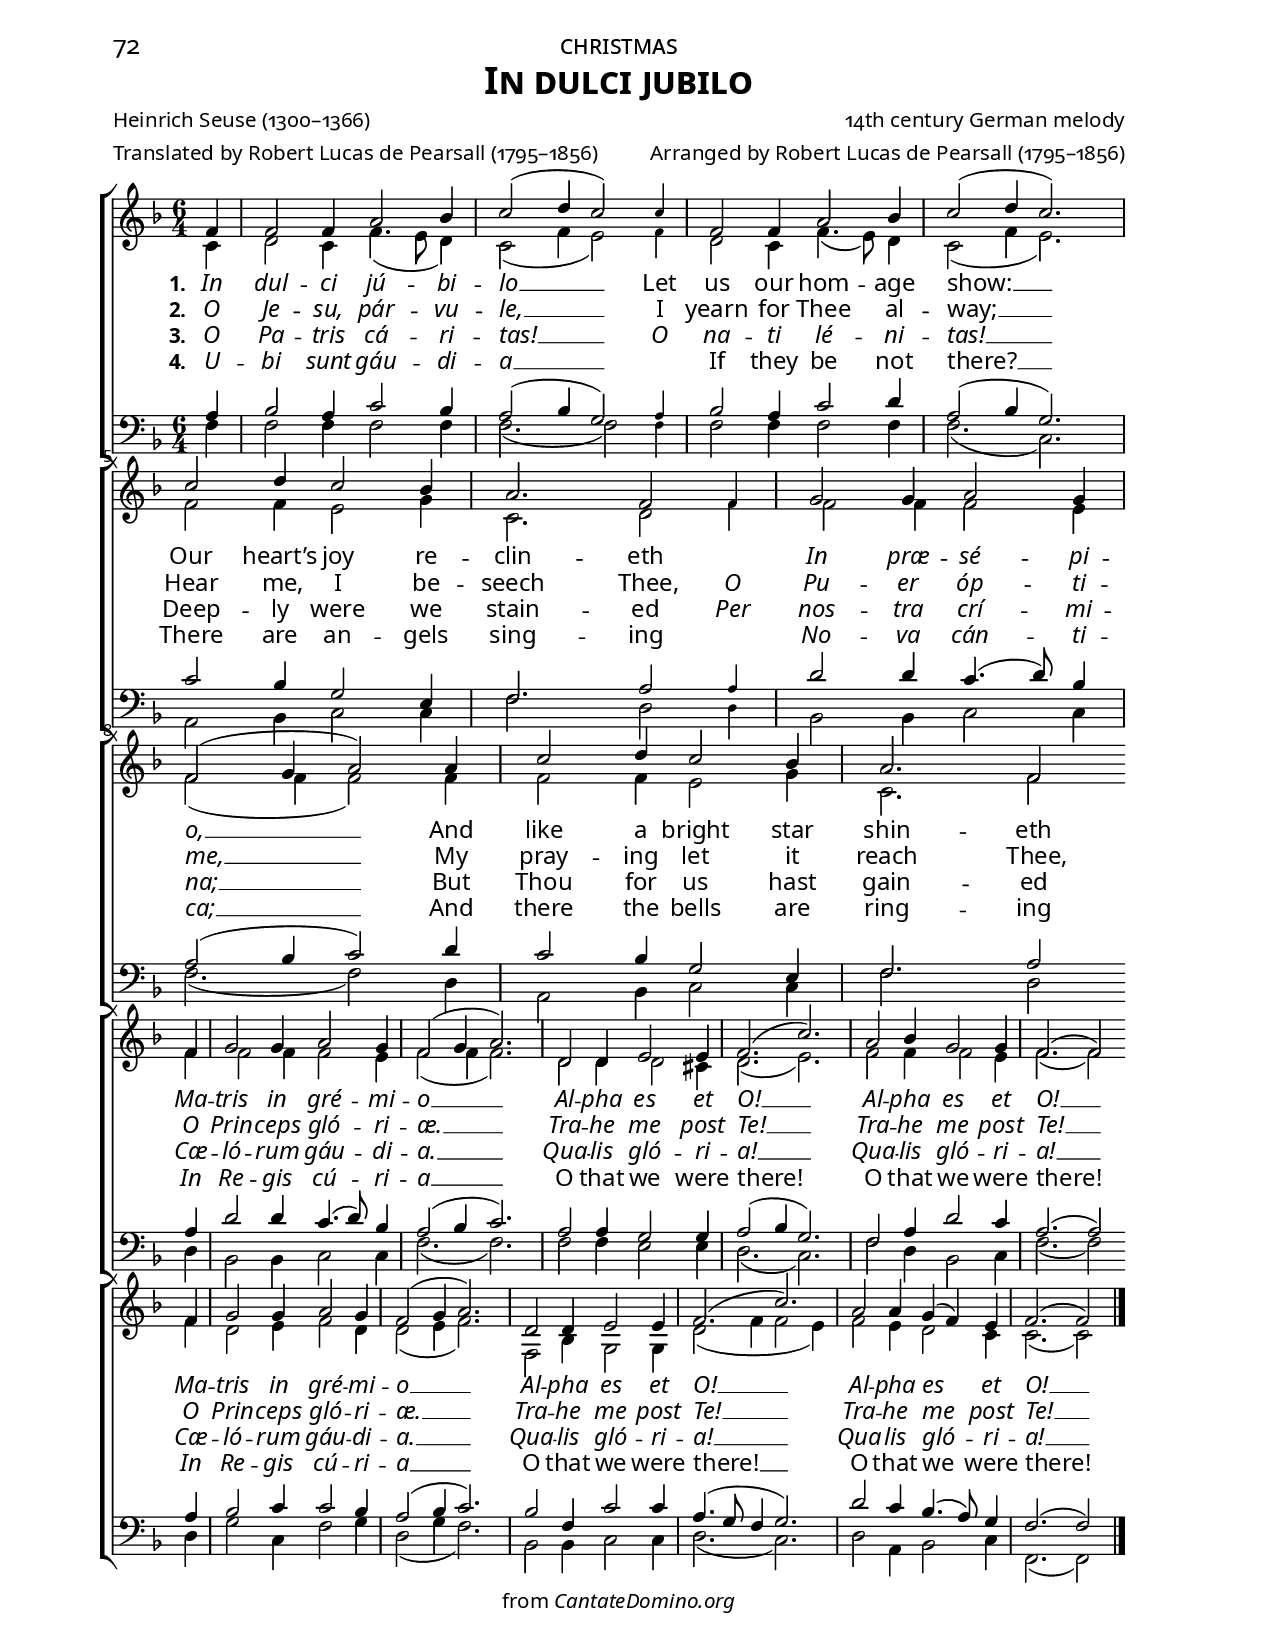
\version "2.24.0"
\include "util.ly"
\header {
  title = \markup{\override #'(font-name . "Garamond Premier Pro Semibold"){ \abs-fontsize #18 \smallCapsOldStyle"In dulci jubilo"}}
  poet = \markup\oldStyleNum"Heinrich Seuse (1300–1366)"
  meter = \markup\oldStyleNum"Translated by Robert Lucas de Pearsall (1795–1856)"
  composer = \markup\oldStyleNum"14th century German melody"
  arranger = \markup\oldStyleNum"Arranged by Robert Lucas de Pearsall (1795–1856)"
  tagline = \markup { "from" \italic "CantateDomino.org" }
}
\paper {
  %print-all-headers = ##t
  paper-height = 11\in
  paper-width = 8.5\in
  indent = 0\in
  %system-system-spacing = #'((basic-distance . 10) (padding . 0))
  system-system-spacing =
    #'((basic-distance . 0)
       (minimum-distance . 0)
       (padding . -5)
       (stretchability . 100))
  ragged-last-bottom = ##f
  ragged-bottom = ##f
  two-sided = ##t
  inner-margin = 1\in
  outer-margin = 0.75\in
  top-margin = 0.26\in
  bottom-margin = 0.25\in
  first-page-number = #072
  print-first-page-number = ##t
  headerLine = \markup{\override #'(font-name . "Garamond Premier Pro") \smallCapsOldStyle"christmas"}
  oddHeaderMarkup = \markup\fill-line{
     \override #'(font-name . "Garamond Premier Pro")\abs-fontsize #12.5
     \combine 
        \fill-line{"" \if \should-print-page-number
        \oldStylePageNum""
        }
        \fill-line{\headerLine}
  }
  evenHeaderMarkup = \markup {
     \override #'(font-name . "Garamond Premier Pro")\abs-fontsize #12.5
     \combine
        \if \should-print-page-number
        \oldStylePageNum""
        \fill-line{\headerLine}
  }
}
#(set-global-staff-size 18) \paper{ #(define fonts (make-pango-font-tree "Garamond Premier Pro" "Garamond Premier Pro" "Garamond Premier Pro" (/ 18 20))) }
global = {
  \key f \major
  \time 6/4
}

sopMusic = \relative c' {
  \partial 4 f4 |
  f2 f4 a2 bes4 |
  c2( d4 c2) \teeny c4 \normalsize |
  f,2 f4 a2 bes4 |
  c2( d4 c2.) | \break

  c2 d4 c2 bes4 |
  a2. f2 \teeny f4 \normalsize |
  g2 g4 a2 g4 |
  f2( g4 a2) a4 |
  c2 d4 c2 bes4 |
  a2. f2 \bar""\break f4 |

  g2 g4 a2 g4 |
  f2( g4 a2.) |
  d,2 d4 e2 e4 |
  f2.( c'2.) |
  a2 bes4 g2 g4 |
  f2.( f2) \bar""\break f4 |
  
  g2 g4 a2 g4 |
  f2( g4 a2.) |
  d,2 d4 e2 e4 |
  f2.( c'2.) |
  a2 a4 g4( f) e4 |
  \partial 4*5 f2.( f2) \bar "|."

}
sopWords = \lyricmode {
  
}

altoMusic = \relative c' {
  \partial 4 c4 |
  d2 c4 f4.( e8 d4) |
  c2( f4 e2) \teeny f4 \normalsize |
  d2 c4 f4.( e8) d4 |
  c2( f4 e2.) |

  f2 f4 e2 g4 |
  c,2. d2 \teeny f4 \normalsize |
  f2 f4 f2 e4 |
  f2( f4 f2) f4 |
  f2 f4 e2 g4 |
  c,2. f2 f4 |

  f2 f4 f2 e4 |
  f2( f4 f2.) |
  d2 d4 d2 cis4 |
  d2.( e2.) |
  f2 f4 f2 e4 |
  f2.( f2) f4 |

  d2 e4 f2 d4 |
  d2( e4 f2.) |
  f,2 bes4 g2 g4 |
  d'2( f4 f2 e4) |
  f2 e4 d2 c4 |
  \partial 4*5 c2.( c2)

}
altoWords = \lyricmode {
  \dropLyricsV
  \set stanza = #"1. "
  \markup\italic In \markup\italic dul -- \markup\italic ci \markup\italic jú -- \markup\italic bi -- \markup\italic lo __ Let us our hom -- age show: __
  Our heart’s joy re -- clin -- eth "" \markup\italic In \markup\italic præ -- \markup\italic sé -- \markup\italic pi -- \markup\italic o, __
  And like a bright star shin -- eth
  \markup\italic Ma -- \markup\italic tris \markup\italic in \markup\italic gré -- \markup\italic mi -- \markup\italic o __
  \markup\italic Al -- \markup\italic pha \markup\italic es \markup\italic et \markup\italic O! __
  \markup\italic Al -- \markup\italic pha \markup\italic es \markup\italic et \markup\italic O! __

  \markup\italic Ma -- \markup\italic tris \markup\italic in \markup\italic gré -- \markup\italic mi -- \markup\italic o __
  \markup\italic Al -- \markup\italic pha \markup\italic es \markup\italic et \markup\italic O! __
  \markup\italic Al -- \markup\italic pha \markup\italic es \markup\italic et \markup\italic O! __
}
altoWordsII = \lyricmode {
  \dropLyricsV
  \set stanza = #"2. "
  \markup\italic O \markup\italic Je -- \markup\italic su, \markup\italic pár -- \markup\italic vu -- \markup\italic le, __
  I yearn for Thee al -- way; __
  Hear me, I be -- seech Thee,
  \markup\italic O \markup\italic Pu -- \markup\italic er \markup\italic óp -- \markup\italic ti -- \markup\italic me, __
  My pray -- ing let it reach Thee,
  \markup\italic O \markup\italic Prin -- \markup\italic ceps \markup\italic gló -- \markup\italic ri -- \markup\italic æ. __
  \markup\italic Tra -- \markup\italic he \markup\italic me \markup\italic post \markup\italic Te! __
  \markup\italic Tra -- \markup\italic he \markup\italic me \markup\italic post \markup\italic Te! __
  \markup\italic O \markup\italic Prin -- \markup\italic ceps \markup\italic gló -- \markup\italic ri -- \markup\italic æ. __
  \markup\italic Tra -- \markup\italic he \markup\italic me \markup\italic post \markup\italic Te! __
  \markup\italic Tra -- \markup\italic he \markup\italic me \markup\italic post \markup\italic Te! __
}
altoWordsIII = \lyricmode {
  \dropLyricsV
  \set stanza = #"3. "
  \markup\italic O \markup\italic Pa -- \markup\italic tris \markup\italic cá -- \markup\italic ri -- \markup\italic tas! __
  \markup\italic O \markup\italic na -- \markup\italic ti \markup\italic lé -- \markup\italic ni -- \markup\italic tas! __
  Deep -- ly were we stain -- ed
  \markup\italic Per \markup\italic nos -- \markup\italic tra \markup\italic crí -- \markup\italic mi -- \markup\italic na; __
  But Thou for us hast gain -- ed
  \markup\italic Cæ -- \markup\italic ló -- \markup\italic rum \markup\italic gáu -- \markup\italic di -- \markup\italic a. __
    \markup\italic Qua -- \markup\italic lis \markup\italic gló -- \markup\italic ri -- \markup\italic a! __
    \markup\italic Qua -- \markup\italic lis \markup\italic gló -- \markup\italic ri -- \markup\italic a! __
  \markup\italic Cæ -- \markup\italic ló -- \markup\italic rum \markup\italic gáu -- \markup\italic di -- \markup\italic a. __
    \markup\italic Qua -- \markup\italic lis \markup\italic gló -- \markup\italic ri -- \markup\italic a! __
    \markup\italic Qua -- \markup\italic lis \markup\italic gló -- \markup\italic ri -- \markup\italic a! __
}
altoWordsIV = \lyricmode {
  \dropLyricsV
  \set stanza = #"4. "
  \markup\italic U -- \markup\italic bi \markup\italic sunt \markup\italic gáu -- \markup\italic di -- \markup\italic a __
  "" If they be not there? __
  There are an -- gels sing -- ing ""
  \markup\italic No -- \markup\italic va \markup\italic cán -- \markup\italic ti -- \markup\italic ca; __
  And there the bells are ring -- ing
  \markup\italic In \markup\italic Re -- \markup\italic gis \markup\italic cú -- \markup\italic ri -- \markup\italic a __
  O that we were there! O that we were there!
  \markup\italic In \markup\italic Re -- \markup\italic gis \markup\italic cú -- \markup\italic ri -- \markup\italic a __
  O that we were there! __ O that we were there!
}

tenorMusic = \relative c' {
  \partial 4 a4 |
  bes2 a4 c2 bes4 |
  a2( bes4 g2) \teeny a4 \normalsize |
  bes2 a4 c2 d4 |
  a2( bes4 g2.) |

  c2 bes4 g2 e4 |
  f2. a2 \teeny a4 \normalsize |
  d2 d4 c4.( d8) bes4 |
  a2( bes4 c2) d4 |
  c2 bes4 g2 e4 |
  f2. a2 a4 |

  d2 d4 c4.( d8) bes4 |
  a2( bes4 c2.) |
  a2 a4 g2 g4 |
  a2( bes4 g2.) |
  f2 a4 d2 c4 |
  a2.( a2) a4 |

  bes2 c4 c2 bes4 |
  a2( bes4 c2.) |
  bes2 f4 c'2 c4 |
  a4.( g8 f4 g2.) |
  d'2 c4 bes4.( a8) g4 |
  \partial 4*5 f2.( f2)
}
tenorWords = \lyricmode {

}

bassMusic = \relative c {
  \partial 4 f4 |
  f2 f4 f2 f4 |
  f2.( f2) \teeny f4 \normalsize |
  f2 f4 f2 f4 |
  f2.( c2.) |

  a2 bes4 c2 c4 |
  f2. d2 \teeny d4 \normalsize |
  bes2 bes4 c2 c4 |
  f2.( f2) d4 |
  a2 bes4 c2 c4 |
  f2. d2 d4 |

  bes2 bes4 c2 c4 |
  f2.( f2.) |
  f2 f4 e2 e4 |
  d2.( c2.) |
  f2 d4 bes2 c4 |
  f2.( f2) d4 |

  g2 c,4 f2 g4 |
  d2( g4 f2.) |
  bes,2 bes4 c2 c4 |
  d2.( c2.) |
  d2 a4 bes2 c4 |
  \partial 4*5 f,2.( f2)

}
bassWords = \lyricmode {

}

\score {
  <<
   \new ChoirStaff <<
%    \new Lyrics = sopranos \with { \override VerticalAxisGroup.nonstaff-relatedstaff-spacing = #'((basic-distance . 1)) }
    \new Staff = women <<
      \new Voice = "sopranos" { \voiceOne << \global \sopMusic >> }
      \new Voice = "altos" { \voiceTwo << \global \altoMusic >> }
    >>
    \new Lyrics \with { alignAboveContext = #"women" \override VerticalAxisGroup.nonstaff-relatedstaff-spacing = #'((basic-distance . 1))} \lyricsto "sopranos" \sopWords
    \new Lyrics = "altosIV"  \with { alignBelowContext = #"women" } \lyricsto "sopranos" \altoWordsIV
    \new Lyrics = "altosIII"  \with { alignBelowContext = #"women" } \lyricsto "sopranos" \altoWordsIII
    \new Lyrics = "altosII"  \with { alignBelowContext = #"women" } \lyricsto "sopranos" \altoWordsII
    \new Lyrics = "altos"  \with { alignBelowContext = #"women" \override VerticalAxisGroup.nonstaff-relatedstaff-spacing = #'((basic-distance . 1))} \lyricsto "sopranos" \altoWords
   \new Staff = men <<
      \clef bass
      \new Voice = "tenors" { \voiceOne << \global \tenorMusic >> }
      \new Voice = "basses" { \voiceTwo << \global \bassMusic >> }
    >>
    \new Lyrics \with { alignAboveContext = #"men" \override VerticalAxisGroup.nonstaff-relatedstaff-spacing = #'((basic-distance . 1)) } \lyricsto "tenors" \tenorWords
    \new Lyrics \with { alignBelowContext = #"men" \override VerticalAxisGroup.nonstaff-relatedstaff-spacing = #'((basic-distance . 1)) } \lyricsto "basses" \bassWords
  >>
%    \new PianoStaff << \new Staff { \new Voice { \pianoRH } } \new Staff { \clef "bass" \pianoLH } >>
  >>
  \layout {
  \context {
    \Lyrics
    \override LyricText.font-size = #1.3
  }
    \context {
      \Score
      \override SpacingSpanner.base-shortest-duration = #(ly:make-moment 1/2)
      \override SpacingSpanner.common-shortest-duration = #(ly:make-moment 1/2)
    }
    \context {
      % Remove all empty staves
      % \Staff \RemoveEmptyStaves \override VerticalAxisGroup.remove-first = ##t
    }
    \context {
      \Lyrics
      \override LyricText.X-offset = #center-on-word
    }
  }
}

